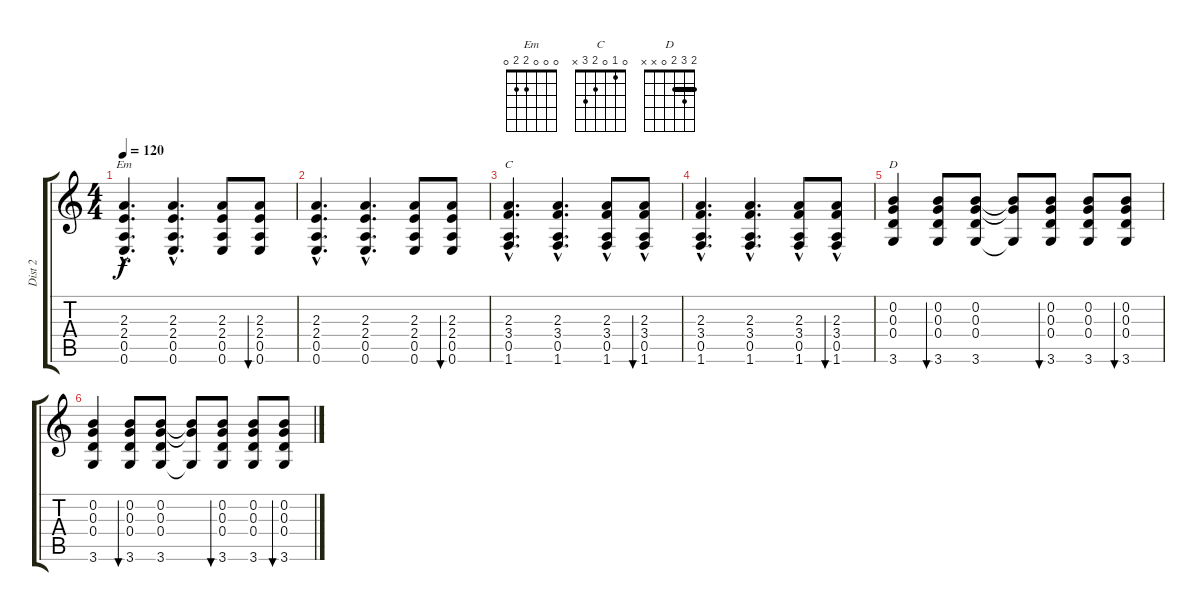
\track ("Dist 2" "Dist 2") {instrument distortionguitar}
\staff {score tabs}
\tuning (E4 B3 G3 D3 A2 E2) {hide}
\chord ("Em" 0 0 0 2 2 0)
\chord ("C" 0 1 0 2 3 x)
\chord ("D" 2 3 2 0 x x) {barre 2}
\ts (4 4)
\tempo 120
\clef g2
\ks c
(2.3{hac} 2.4{hac} 0.5{hac} 0.6{hac}).4{d ch "Em" dy f} (2.3{hac} 2.4{hac} 0.5{hac} 0.6{hac}).4{d} (2.3 2.4 0.5 0.6).8 (2.3 2.4 0.5 0.6).8{bu 60} |
(2.3{hac} 2.4{hac} 0.5{hac} 0.6{hac}).4{d} (2.3{hac} 2.4{hac} 0.5{hac} 0.6{hac}).4{d} (2.3 2.4 0.5 0.6).8 (2.3 2.4 0.5 0.6).8{bu 60} |
(2.3{hac} 3.4{hac} 0.5{hac} 1.6{hac}).4{d ch "C"} (2.3{hac} 3.4{hac} 0.5{hac} 1.6{hac}).4{d} (2.3 3.4 0.5{hac} 1.6).8 (2.3 3.4 0.5{hac} 1.6).8{bu 60} |
(2.3{hac} 3.4{hac} 0.5{hac} 1.6{hac}).4{d} (2.3{hac} 3.4{hac} 0.5{hac} 1.6{hac}).4{d} (2.3 3.4 0.5{hac} 1.6).8 (2.3 3.4 0.5{hac} 1.6).8{bu 60} |
(0.2 0.3 0.4 3.6).4{ch "D"} (0.2 0.3 0.4 3.6).8{bu 60} (0.2 0.3 0.4 3.6).8 (0.2{t} 0.3{t} 3.6{t}).8 (0.2 0.3 0.4 3.6).8{bu 60} (0.2 0.3 0.4 3.6).8 (0.2 0.3 0.4 3.6).8{bu 60} |
(0.2 0.3 0.4 3.6).4 (0.2 0.3 0.4 3.6).8{bu 60} (0.2 0.3 0.4 3.6).8 (0.2{t} 0.3{t} 3.6{t}).8 (0.2 0.3 0.4 3.6).8{bu 60} (0.2 0.3 0.4 3.6).8 (0.2 0.3 0.4 3.6).8{bu 60}
